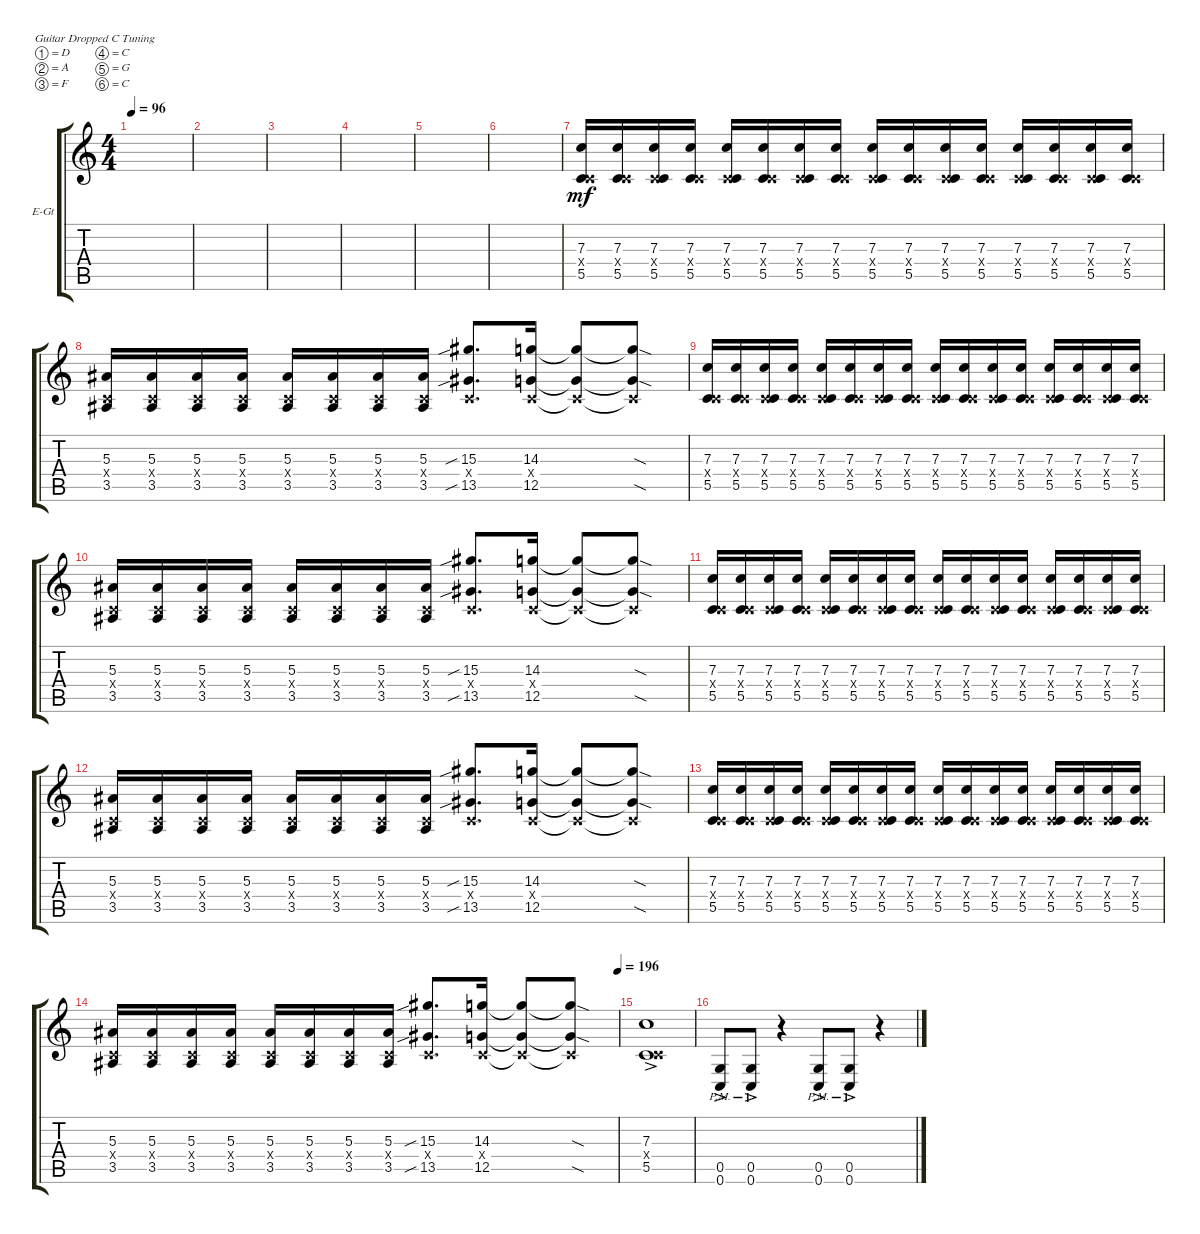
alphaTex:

\defaultSystemsLayout 4
\bracketExtendMode groupsimilarinstruments
\firstSystemTrackNameOrientation horizontal
\otherSystemsTrackNameOrientation horizontal
\track ("Kirk Hammett (Lead)" "E-Gt") {instrument distortionguitar}
\staff {score tabs}
\tuning (D4 A3 F3 C3 G2 C2)
\ts (4 4)
\tempo 96
\clef g2
\ks c
|
|
|
|
|
|
(5.5 0.4{x} 7.3).16{dy mf} (5.5 0.4{x} 7.3).16 (7.3 0.4{x} 5.5).16 (5.5 0.4{x} 7.3).16 (7.3 0.4{x} 5.5).16 (5.5 0.4{x} 7.3).16 (7.3 0.4{x} 5.5).16 (5.5 0.4{x} 7.3).16 (7.3 0.4{x} 5.5).16 (5.5 0.4{x} 7.3).16 (7.3 0.4{x} 5.5).16 (5.5 0.4{x} 7.3).16 (7.3 0.4{x} 5.5).16 (5.5 0.4{x} 7.3).16 (7.3 0.4{x} 5.5).16 (5.5 0.4{x} 7.3).16 |
(3.5 0.4{x} 5.3).16 (5.3 0.4{x} 3.5).16 (3.5 0.4{x} 5.3).16 (5.3 0.4{x} 3.5).16 (3.5 0.4{x} 5.3).16 (5.3 0.4{x} 3.5).16 (3.5 0.4{x} 5.3).16 (5.3 0.4{x} 3.5).16 (13.5{sib} 0.4{x} 15.3{sib}).8{d} (12.5 0.4{x} 14.3).16 (14.3{t} 12.5{t} 0.4{x t}).8 (12.5{sod t} 14.3{sod t} 0.4{x t}).8 |
(5.5 0.4{x} 7.3).16 (5.5 0.4{x} 7.3).16 (7.3 0.4{x} 5.5).16 (5.5 0.4{x} 7.3).16 (7.3 0.4{x} 5.5).16 (5.5 0.4{x} 7.3).16 (7.3 0.4{x} 5.5).16 (5.5 0.4{x} 7.3).16 (7.3 0.4{x} 5.5).16 (5.5 0.4{x} 7.3).16 (7.3 0.4{x} 5.5).16 (5.5 0.4{x} 7.3).16 (7.3 0.4{x} 5.5).16 (5.5 0.4{x} 7.3).16 (7.3 0.4{x} 5.5).16 (5.5 0.4{x} 7.3).16 |
(3.5 0.4{x} 5.3).16 (5.3 0.4{x} 3.5).16 (3.5 0.4{x} 5.3).16 (5.3 0.4{x} 3.5).16 (3.5 0.4{x} 5.3).16 (5.3 0.4{x} 3.5).16 (3.5 0.4{x} 5.3).16 (5.3 0.4{x} 3.5).16 (13.5{sib} 0.4{x} 15.3{sib}).8{d} (12.5 0.4{x} 14.3).16 (14.3{t} 12.5{t} 0.4{x t}).8 (12.5{sod t} 14.3{sod t} 0.4{x t}).8 |
(5.5 0.4{x} 7.3).16 (5.5 0.4{x} 7.3).16 (7.3 0.4{x} 5.5).16 (5.5 0.4{x} 7.3).16 (7.3 0.4{x} 5.5).16 (5.5 0.4{x} 7.3).16 (7.3 0.4{x} 5.5).16 (5.5 0.4{x} 7.3).16 (7.3 0.4{x} 5.5).16 (5.5 0.4{x} 7.3).16 (7.3 0.4{x} 5.5).16 (5.5 0.4{x} 7.3).16 (7.3 0.4{x} 5.5).16 (5.5 0.4{x} 7.3).16 (7.3 0.4{x} 5.5).16 (5.5 0.4{x} 7.3).16 |
(3.5 0.4{x} 5.3).16 (5.3 0.4{x} 3.5).16 (3.5 0.4{x} 5.3).16 (5.3 0.4{x} 3.5).16 (3.5 0.4{x} 5.3).16 (5.3 0.4{x} 3.5).16 (3.5 0.4{x} 5.3).16 (5.3 0.4{x} 3.5).16 (13.5{sib} 0.4{x} 15.3{sib}).8{d} (12.5 0.4{x} 14.3).16 (14.3{t} 12.5{t} 0.4{x t}).8 (12.5{sod t} 14.3{sod t} 0.4{x t}).8 |
(5.5 0.4{x} 7.3).16 (5.5 0.4{x} 7.3).16 (7.3 0.4{x} 5.5).16 (5.5 0.4{x} 7.3).16 (7.3 0.4{x} 5.5).16 (5.5 0.4{x} 7.3).16 (7.3 0.4{x} 5.5).16 (5.5 0.4{x} 7.3).16 (7.3 0.4{x} 5.5).16 (5.5 0.4{x} 7.3).16 (7.3 0.4{x} 5.5).16 (5.5 0.4{x} 7.3).16 (7.3 0.4{x} 5.5).16 (5.5 0.4{x} 7.3).16 (7.3 0.4{x} 5.5).16 (5.5 0.4{x} 7.3).16 |
\tempo (196 1)
(3.5 0.4{x} 5.3).16 (5.3 0.4{x} 3.5).16 (3.5 0.4{x} 5.3).16 (5.3 0.4{x} 3.5).16 (3.5 0.4{x} 5.3).16 (5.3 0.4{x} 3.5).16 (3.5 0.4{x} 5.3).16 (5.3 0.4{x} 3.5).16 (13.5{sib} 0.4{x} 15.3{sib}).8{d} (12.5 0.4{x} 14.3).16 (14.3{t} 12.5{t} 0.4{x t}).8 (12.5{sod t} 14.3{sod t} 0.4{x t}).8 |
(5.5{ac} 0.4{ac x} 7.3{ac}).1 |
(0.6{ac pm} 0.5{ac pm}).8 (0.5{ac pm} 0.6{ac pm}).8 r.4 (0.6{ac pm} 0.5{ac pm}).8 (0.6{ac pm} 0.5{ac pm}).8 r.4
